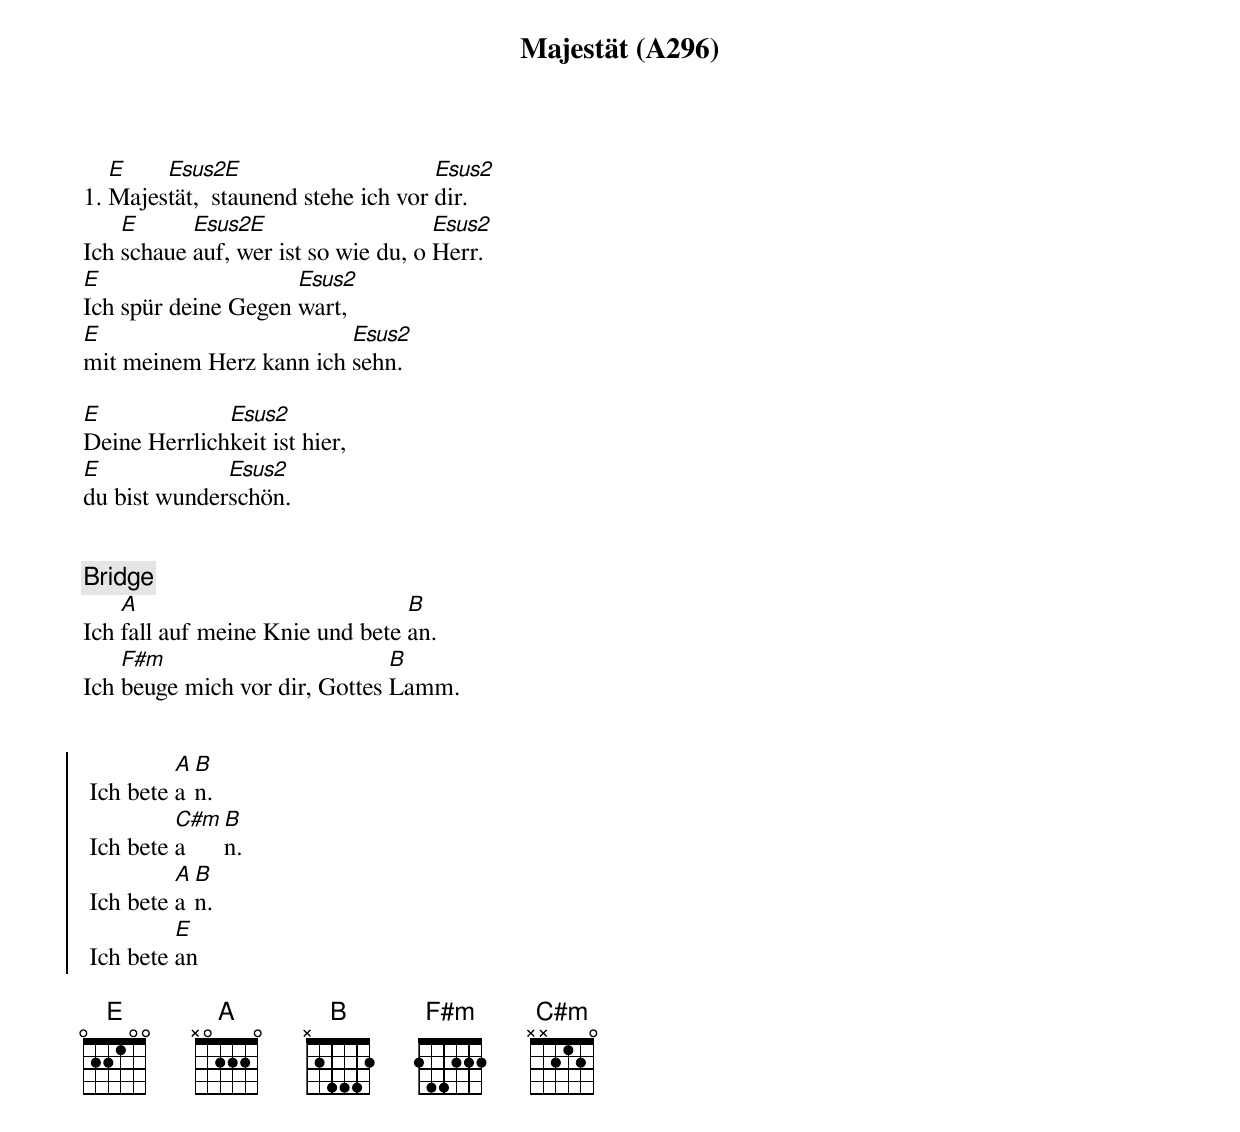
{title: Majestät (A296)}
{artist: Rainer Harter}


1. [E]Majes[Esus2E]tät,  staunend stehe ich vor [Esus2]dir.
Ich [E]schaue [Esus2E]auf, wer ist so wie du, o [Esus2]Herr.
[E]Ich spür deine Gegen [Esus2]wart,
[E]mit meinem Herz kann ich [Esus2]sehn.

[E]Deine Herrlich[Esus2]keit ist hier,
[E]du bist wunder[Esus2]schön.


{comment: Bridge}
Ich [A]fall auf meine Knie und bete [B]an.
Ich [F#m]beuge mich vor dir, Gottes [B]Lamm.


{soc}
 Ich bete [A]a [B]n.
 Ich bete [C#m]a [B]n.
 Ich bete [A]a [B]n.
 Ich bete [E]an
 {eoc}

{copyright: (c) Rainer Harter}
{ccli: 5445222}
